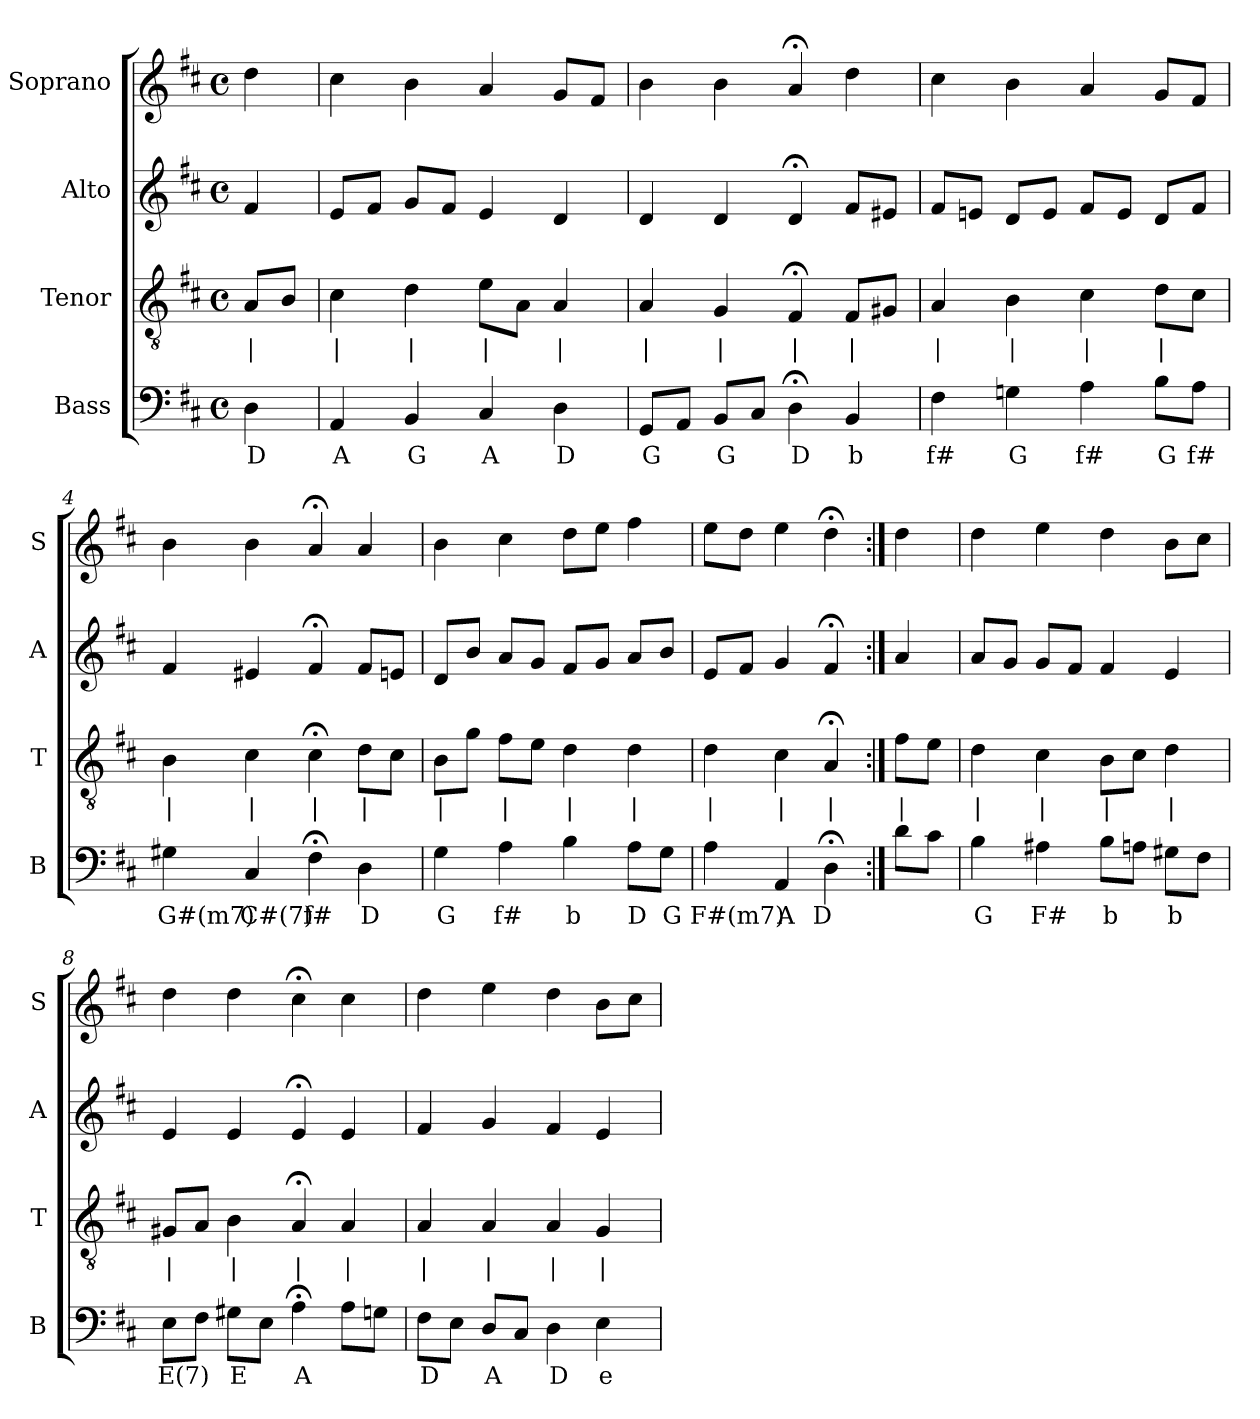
**kern	**text	**kern	**text	**kern	**kern
*part4	*part4	*part3	*part3	*part2	*part1
*staff4	*staff4	*staff3	*staff3	*staff2	*staff1
*I"Bass	*	*I"Tenor	*	*I"Alto	*I"Soprano
*I'B	*	*I'T	*	*I'A	*I'S
*clefF4	*	*clefGv2	*	*clefG2	*clefG2
*k[f#c#]	*	*k[f#c#]	*	*k[f#c#]	*k[f#c#]
*D:	*	*D:	*	*D:	*D:
*M4/4	*	*M4/4	*	*M4/4	*M4/4
*met(c)	*	*met(c)	*	*met(c)	*met(c)
*MM100	*	*MM100	*	*MM100	*MM100
=	=	=	=	=	=
4D	D	8AL	|	4f#	4dd
.	.	8BJ	.	.	.
=1	=1	=1	=1	=1	=1
4AA	A	4c#	|	8eL	4cc#
.	.	.	.	8f#J	.
4BB	G	4d	|	8gL	4b
.	.	.	.	8f#J	.
4C#	A	8eL	|	4e	4a
.	.	8AJ	.	.	.
4D	D	4A	|	4d	8gL
.	.	.	.	.	8f#J
=2	=2	=2	=2	=2	=2
8GGL	G	4A	|	4d	4b
8AAJ	.	.	.	.	.
8BBL	G	4G	|	4d	4b
8C#J	.	.	.	.	.
4D;<	D	4F#;<	|	4d;<	4a;<
4BB	b	8F#L	|	8f#L	4dd
.	.	8G#XJ	.	8e#XJ	.
=3	=3	=3	=3	=3	=3
4F#	f#	4A	|	8f#L	4cc#
.	.	.	.	8enJ	.
4Gn	G	4B	|	8dL	4b
.	.	.	.	8eJ	.
4A	f#	4c#	|	8f#L	4a
.	.	.	.	8eJ	.
8BL	G	8dL	|	8dL	8gL
8AJ	f#	8c#J	.	8f#J	8f#J
=4	=4	=4	=4	=4	=4
4G#X	G#(m7)	4B	|	4f#	4b
4C#	C#(7)	4c#	|	4e#X	4b
4F#;<	f#	4c#;<	|	4f#;<	4a;<
4D	D	8dL	|	8f#L	4a
.	.	8c#J	.	8enJ	.
=5	=5	=5	=5	=5	=5
4G	G	8BL	|	8dL	4b
.	.	8gJ	.	8bJ	.
4A	f#	8f#L	|	8aL	4cc#
.	.	8eJ	.	8gJ	.
4B	b	4d	|	8f#L	8ddL
.	.	.	.	8gJ	8eeJ
8AL	D	4d	|	8aL	4ff#
8GJ	G	.	.	8bJ	.
=6	=6	=6	=6	=6	=6
4A	F#(m7)	4d	|	8eL	8eeL
.	.	.	.	8f#J	8ddJ
4AA	A	4c#	|	4g	4ee
4D;<	D	4A;<	|	4f#;<	4dd;<
=:|!	=:|!	=:|!	=:|!	=:|!	=:|!
8dL	.	8f#L	|	4a	4dd
8c#J	.	8eJ	.	.	.
=7	=7	=7	=7	=7	=7
4B	G	4d	|	8aL	4dd
.	.	.	.	8gJ	.
4A#X	F#	4c#	|	8gL	4ee
.	.	.	.	8f#J	.
8BL	b	8BL	|	4f#	4dd
8AnJ	.	8c#J	.	.	.
8G#XL	b	4d	|	4e	8bL
8F#J	.	.	.	.	8cc#J
=8	=8	=8	=8	=8	=8
8EL	E(7)	8G#XL	|	4e	4dd
8F#J	.	8AJ	.	.	.
8G#XL	E	4B	|	4e	4dd
8EJ	.	.	.	.	.
4A;<	A	4A;<	|	4e;<	4cc#;<
8AL	.	4A	|	4e	4cc#
8GnJ	.	.	.	.	.
=9	=9	=9	=9	=9	=9
8F#L	D	4A	|	4f#	4dd
8EJ	.	.	.	.	.
8DL	A	4A	|	4g	4ee
8C#J	.	.	.	.	.
4D	D	4A	|	4f#	4dd
4E	e	4G	|	4e	8bL
.	.	.	.	.	8cc#J
=	=	=	=	=	=
*-	*-	*-	*-	*-	*-
